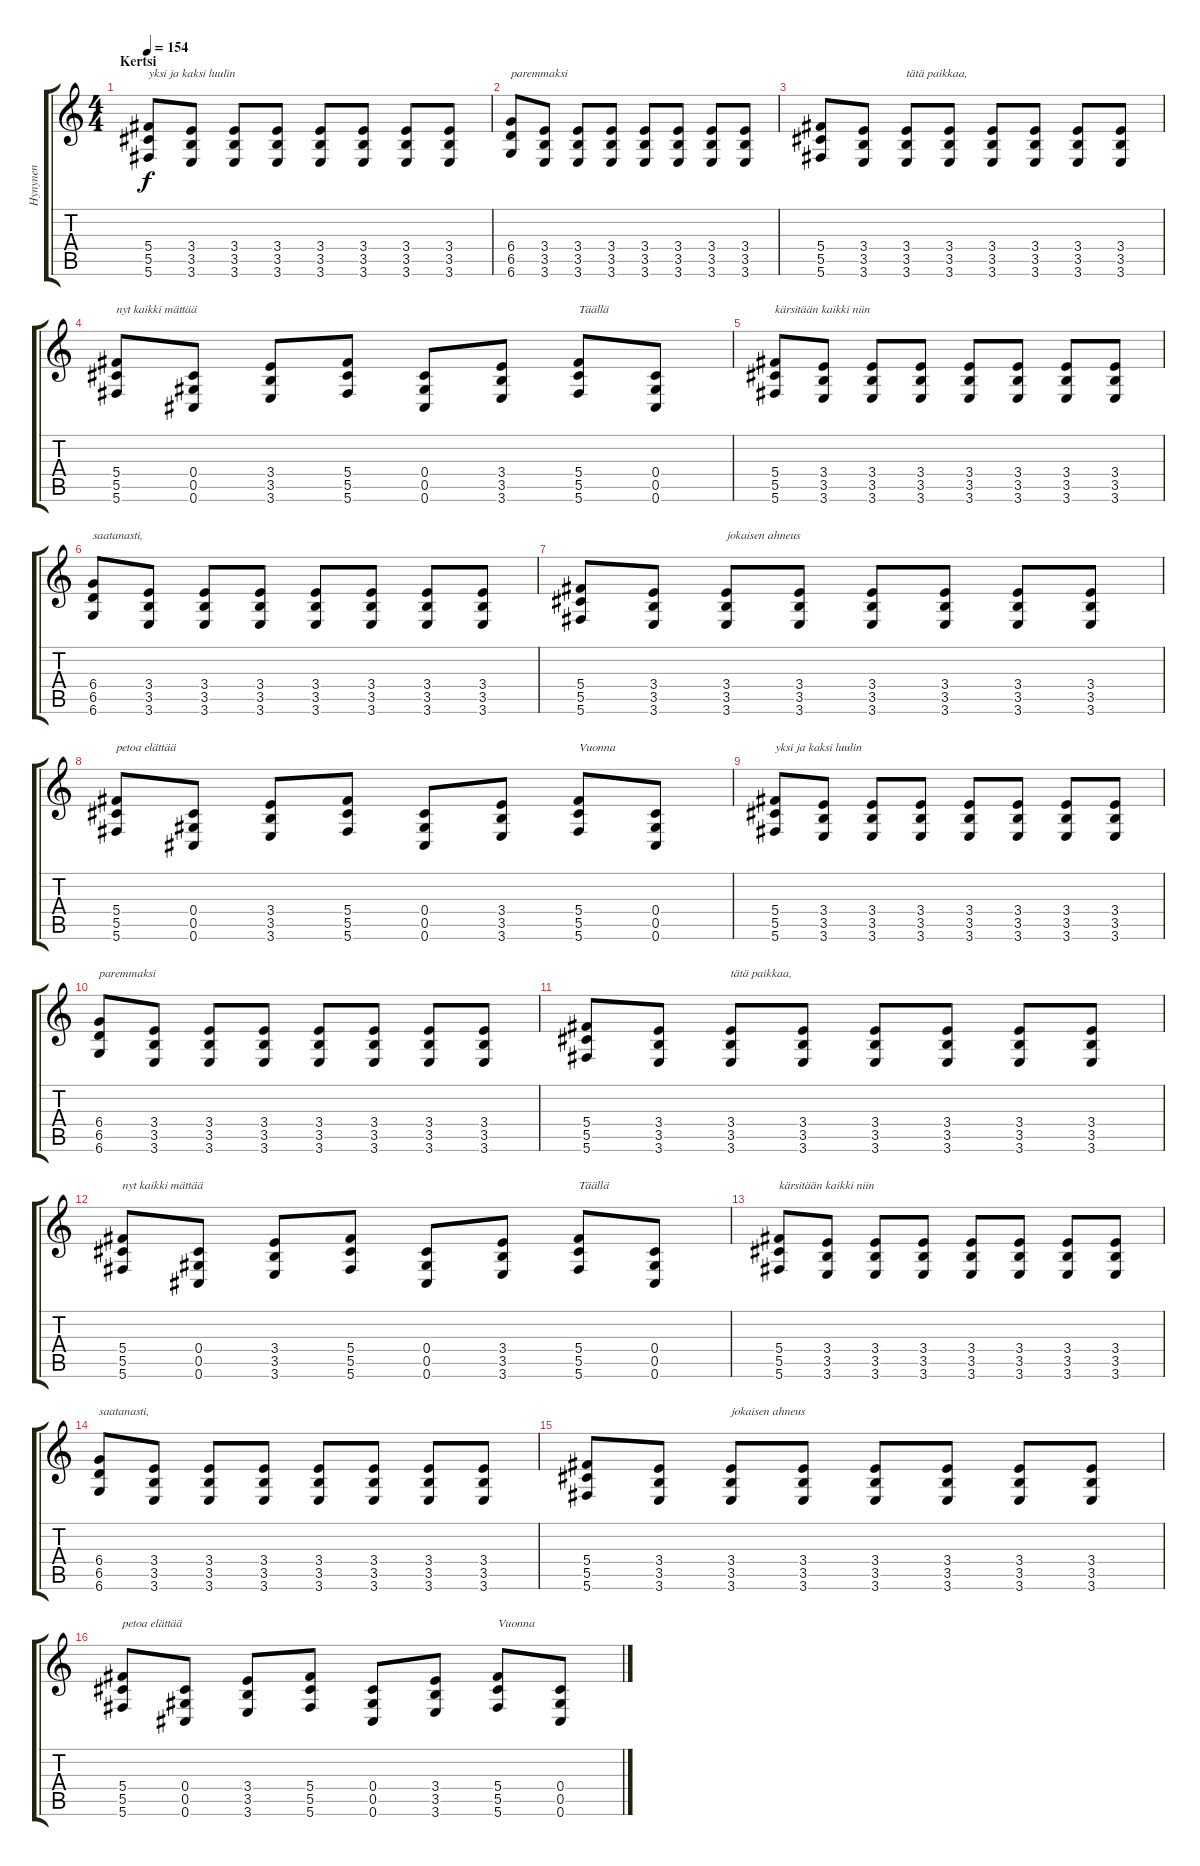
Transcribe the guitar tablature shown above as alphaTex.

\track ("Hynynen" "Hynynen") {instrument distortionguitar}
\staff {score tabs}
\tuning (Eb4 Bb3 Gb3 Db3 Ab2 Db2) {hide}
\ts (4 4)
\section ("" "Kertsi")
\tempo 154
\clef g2
\ks c
(5.4 5.5 5.6).8{txt "yksi ja kaksi luulin" dy f} (3.4 3.5 3.6).8 (3.4 3.5 3.6).8 (3.4 3.5 3.6).8 (3.4 3.5 3.6).8 (3.4 3.5 3.6).8 (3.4 3.5 3.6).8 (3.4 3.5 3.6).8 |
(6.4 6.5 6.6).8{txt "paremmaksi"} (3.4 3.5 3.6).8 (3.4 3.5 3.6).8 (3.4 3.5 3.6).8 (3.4 3.5 3.6).8 (3.4 3.5 3.6).8 (3.4 3.5 3.6).8 (3.4 3.5 3.6).8 |
(5.4 5.5 5.6).8 (3.4 3.5 3.6).8 (3.4 3.5 3.6).8{txt "tätä paikkaa,"} (3.4 3.5 3.6).8 (3.4 3.5 3.6).8 (3.4 3.5 3.6).8 (3.4 3.5 3.6).8 (3.4 3.5 3.6).8 |
(5.4 5.5 5.6).8{txt "nyt kaikki mättää"} (0.4 0.5 0.6).8 (3.4 3.5 3.6).8 (5.4 5.5 5.6).8 (0.4 0.5 0.6).8 (3.4 3.5 3.6).8 (5.4 5.5 5.6).8{txt "Täällä"} (0.4 0.5 0.6).8 |
(5.4 5.5 5.6).8{txt "kärsitään kaikki niin"} (3.4 3.5 3.6).8 (3.4 3.5 3.6).8 (3.4 3.5 3.6).8 (3.4 3.5 3.6).8 (3.4 3.5 3.6).8 (3.4 3.5 3.6).8 (3.4 3.5 3.6).8 |
(6.4 6.5 6.6).8{txt "saatanasti,"} (3.4 3.5 3.6).8 (3.4 3.5 3.6).8 (3.4 3.5 3.6).8 (3.4 3.5 3.6).8 (3.4 3.5 3.6).8 (3.4 3.5 3.6).8 (3.4 3.5 3.6).8 |
(5.4 5.5 5.6).8 (3.4 3.5 3.6).8 (3.4 3.5 3.6).8{txt "jokaisen ahneus"} (3.4 3.5 3.6).8 (3.4 3.5 3.6).8 (3.4 3.5 3.6).8 (3.4 3.5 3.6).8 (3.4 3.5 3.6).8 |
(5.4 5.5 5.6).8{txt "petoa elättää"} (0.4 0.5 0.6).8 (3.4 3.5 3.6).8 (5.4 5.5 5.6).8 (0.4 0.5 0.6).8 (3.4 3.5 3.6).8 (5.4 5.5 5.6).8{txt "Vuonna"} (0.4 0.5 0.6).8 |
(5.4 5.5 5.6).8{txt "yksi ja kaksi luulin"} (3.4 3.5 3.6).8 (3.4 3.5 3.6).8 (3.4 3.5 3.6).8 (3.4 3.5 3.6).8 (3.4 3.5 3.6).8 (3.4 3.5 3.6).8 (3.4 3.5 3.6).8 |
(6.4 6.5 6.6).8{txt "paremmaksi"} (3.4 3.5 3.6).8 (3.4 3.5 3.6).8 (3.4 3.5 3.6).8 (3.4 3.5 3.6).8 (3.4 3.5 3.6).8 (3.4 3.5 3.6).8 (3.4 3.5 3.6).8 |
(5.4 5.5 5.6).8 (3.4 3.5 3.6).8 (3.4 3.5 3.6).8{txt "tätä paikkaa,"} (3.4 3.5 3.6).8 (3.4 3.5 3.6).8 (3.4 3.5 3.6).8 (3.4 3.5 3.6).8 (3.4 3.5 3.6).8 |
(5.4 5.5 5.6).8{txt "nyt kaikki mättää"} (0.4 0.5 0.6).8 (3.4 3.5 3.6).8 (5.4 5.5 5.6).8 (0.4 0.5 0.6).8 (3.4 3.5 3.6).8 (5.4 5.5 5.6).8{txt "Täällä"} (0.4 0.5 0.6).8 |
(5.4 5.5 5.6).8{txt "kärsitään kaikki niin"} (3.4 3.5 3.6).8 (3.4 3.5 3.6).8 (3.4 3.5 3.6).8 (3.4 3.5 3.6).8 (3.4 3.5 3.6).8 (3.4 3.5 3.6).8 (3.4 3.5 3.6).8 |
(6.4 6.5 6.6).8{txt "saatanasti,"} (3.4 3.5 3.6).8 (3.4 3.5 3.6).8 (3.4 3.5 3.6).8 (3.4 3.5 3.6).8 (3.4 3.5 3.6).8 (3.4 3.5 3.6).8 (3.4 3.5 3.6).8 |
(5.4 5.5 5.6).8 (3.4 3.5 3.6).8 (3.4 3.5 3.6).8{txt "jokaisen ahneus"} (3.4 3.5 3.6).8 (3.4 3.5 3.6).8 (3.4 3.5 3.6).8 (3.4 3.5 3.6).8 (3.4 3.5 3.6).8 |
(5.4 5.5 5.6).8{txt "petoa elättää"} (0.4 0.5 0.6).8 (3.4 3.5 3.6).8 (5.4 5.5 5.6).8 (0.4 0.5 0.6).8 (3.4 3.5 3.6).8 (5.4 5.5 5.6).8{txt "Vuonna"} (0.4 0.5 0.6).8
